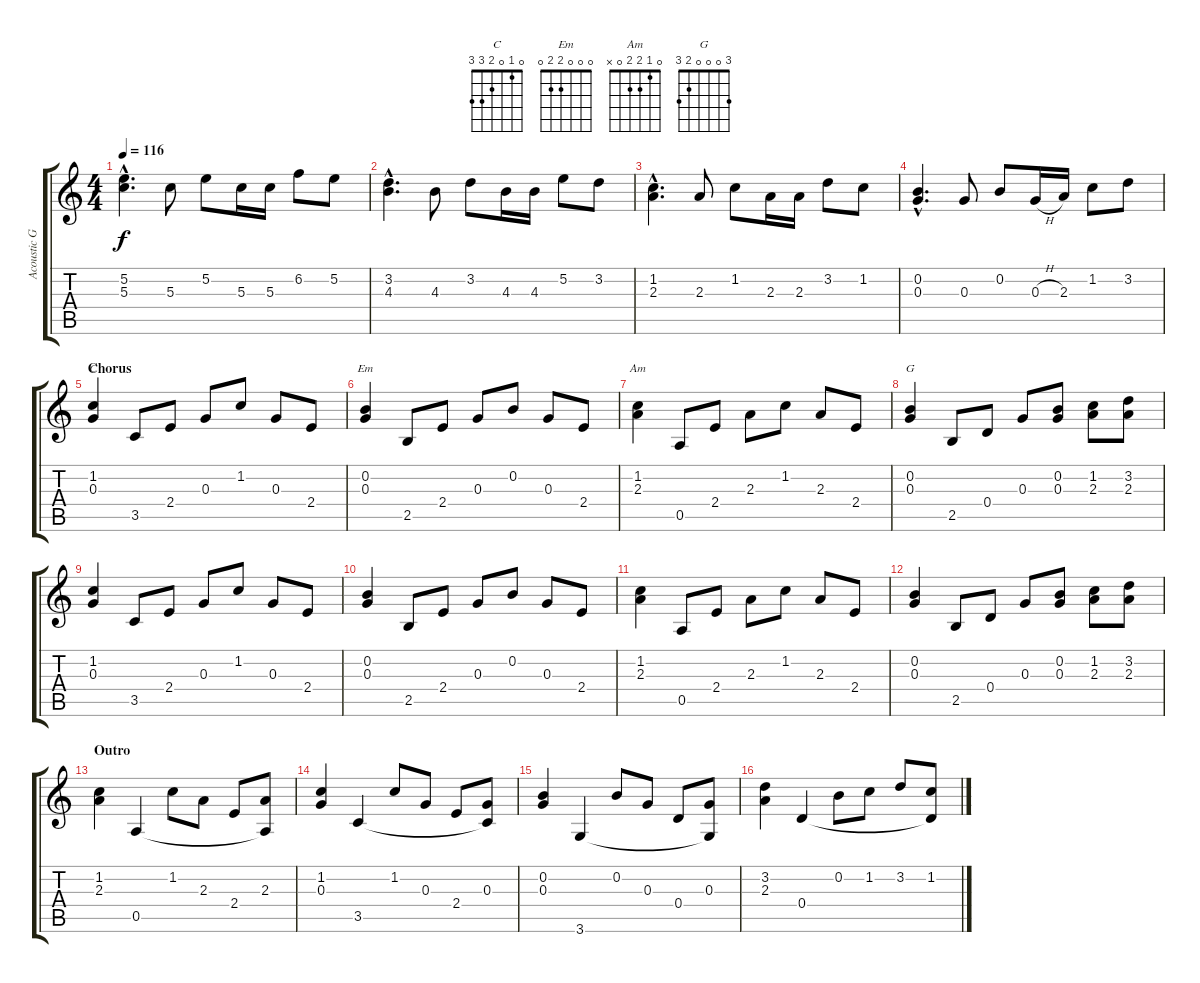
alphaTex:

\track ("Acoustic Guitar I" "Acoustic G") {instrument acousticguitarsteel}
\staff {score tabs}
\tuning (E4 B3 G3 D3 A2 E2) {hide}
\chord ("C" 0 1 0 2 3 3)
\chord ("Em" 0 0 0 2 2 0)
\chord ("Am" 0 1 2 2 0 x)
\chord ("G" 3 0 0 0 2 3)
\ts (4 4)
\tempo 116
\clef g2
\ks c
(5.2{hac} 5.3{hac}).4{d dy f} 5.3.8 5.2.8 5.3.16 5.3.16 6.2.8 5.2.8 |
(3.2{hac} 4.3{hac}).4{d} 4.3.8 3.2.8 4.3.16 4.3.16 5.2.8 3.2.8 |
(1.2{hac} 2.3{hac}).4{d} 2.3.8 1.2.8 2.3.16 2.3.16 3.2.8 1.2.8 |
(0.2{hac} 0.3{hac}).4{d} 0.3.8 0.2.8 0.3{h}.16 2.3.16 1.2.8 3.2.8 |
\section ("" "Chorus")
(1.2 0.3).4{ch "C"} 3.5.8 2.4.8 0.3.8 1.2.8 0.3.8 2.4.8 |
(0.2 0.3).4{ch "Em"} 2.5.8 2.4.8 0.3.8 0.2.8 0.3.8 2.4.8 |
(1.2 2.3).4{ch "Am"} 0.5.8 2.4.8 2.3.8 1.2.8 2.3.8 2.4.8 |
(0.2 0.3).4{ch "G"} 2.5.8 0.4.8 0.3.8 (0.2 0.3).8 (1.2 2.3).8 (3.2 2.3).8 |
(1.2 0.3).4 3.5.8 2.4.8 0.3.8 1.2.8 0.3.8 2.4.8 |
(0.2 0.3).4 2.5.8 2.4.8 0.3.8 0.2.8 0.3.8 2.4.8 |
(1.2 2.3).4 0.5.8 2.4.8 2.3.8 1.2.8 2.3.8 2.4.8 |
(0.2 0.3).4 2.5.8 0.4.8 0.3.8 (0.2 0.3).8 (1.2 2.3).8 (3.2 2.3).8 |
\section ("" "Outro")
(1.2 2.3).4 0.5.4 1.2.8 2.3.8 2.4.8 (2.3 0.5{t}).8 |
(1.2 0.3).4 3.5.4 1.2.8 0.3.8 2.4.8 (0.3 3.5{t}).8 |
(0.2 0.3).4 3.6.4 0.2.8 0.3.8 0.4.8 (0.3 3.6{t}).8 |
(3.2 2.3).4 0.4.4 0.2.8 1.2.8 3.2.8 (1.2 0.4{t}).8
